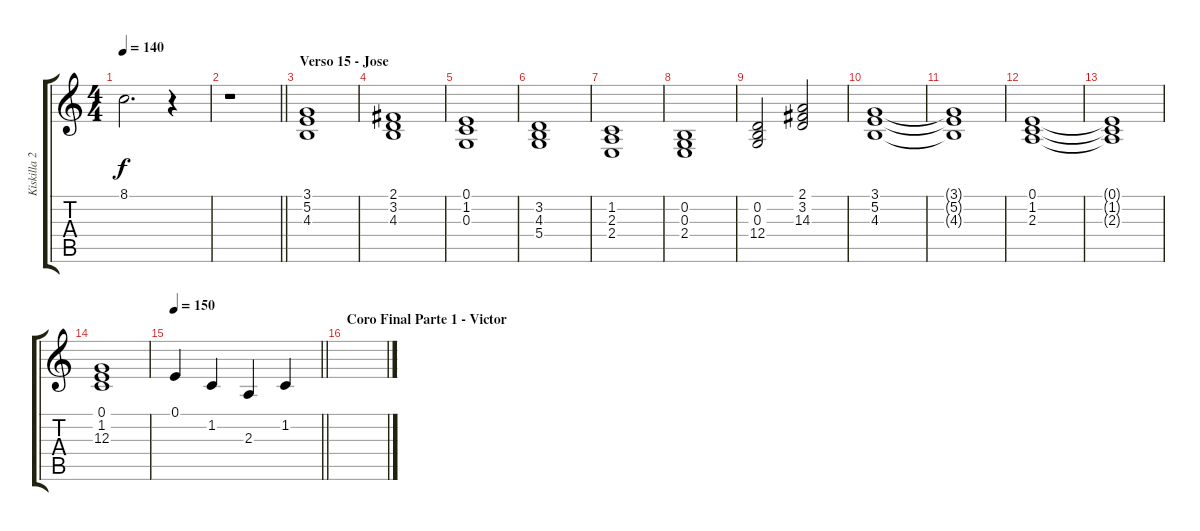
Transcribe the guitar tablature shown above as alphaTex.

\track ("Kiskilla 2" "Kiskilla 2") {instrument stringensemble1}
\staff {score tabs}
\tuning (E4 B3 G3 D3 A2 E2) {hide}
\ts (4 4)
\tempo 140
\clef g2
\ks c
8.1{t}.2{d dy f} r.4 |
\barLineRight lightlight
r.1{volume 7} |
\section ("" "Verso 15 - Jose")
(3.1 5.2 4.3).1{volume 12 instrument stringensemble1} |
(2.1 3.2 4.3).1 |
(0.1 1.2 0.3).1 |
(3.2 4.3 5.4).1 |
(1.2 2.3 2.4).1 |
(0.2 0.3 2.4).1 |
(0.2 0.3 12.4).2 (2.1 3.2 14.3).2 |
(3.1 5.2 4.3).1 |
(3.1{t} 5.2{t} 4.3{t}).1 |
(0.1 1.2 2.3).1 |
(0.1{t} 1.2{t} 2.3{t}).1 |
(0.1 1.2 12.3).1 |
\tempo 150
\barLineRight lightlight
0.1.4 1.2.4 2.3.4 1.2.4 |
\section ("" "Coro Final Parte 1 - Victor")
